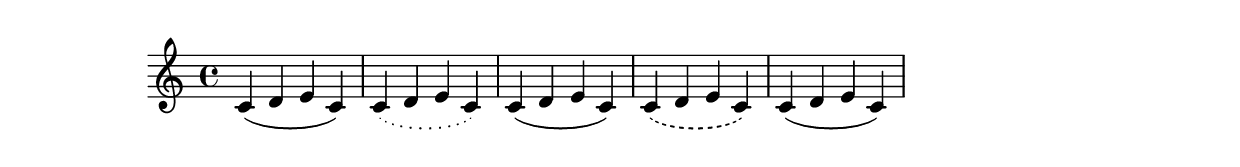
%% Do not edit this file; it is auto-generated from LSR http://lsr.dsi.unimi.it
%% This file is in the public domain.
\version "2.11.64"

\header {
  lsrtags = "expressive-marks, editorial-annotations"

  texidoces = "
Se puede cambiar el aspecto de las ligaduras de expresión de
continuas a punteadas o intermitentes.

"
  doctitlees = "Modificar el aspecto continuo de una ligadura de expresión a punteado o intermitente"

  texidoc = "
The appearance of slurs may be changed from solid to dotted or dashed. 

"
  doctitle = "Changing the appearance of a slur from solid to dotted or dashed"
} % begin verbatim

\relative c' {
  c4( d e c)
  \slurDotted
  c4( d e c)
  \slurSolid
  c4( d e c)
  \slurDashed
  c4( d e c)
  \slurSolid
  c4( d e c)
}

